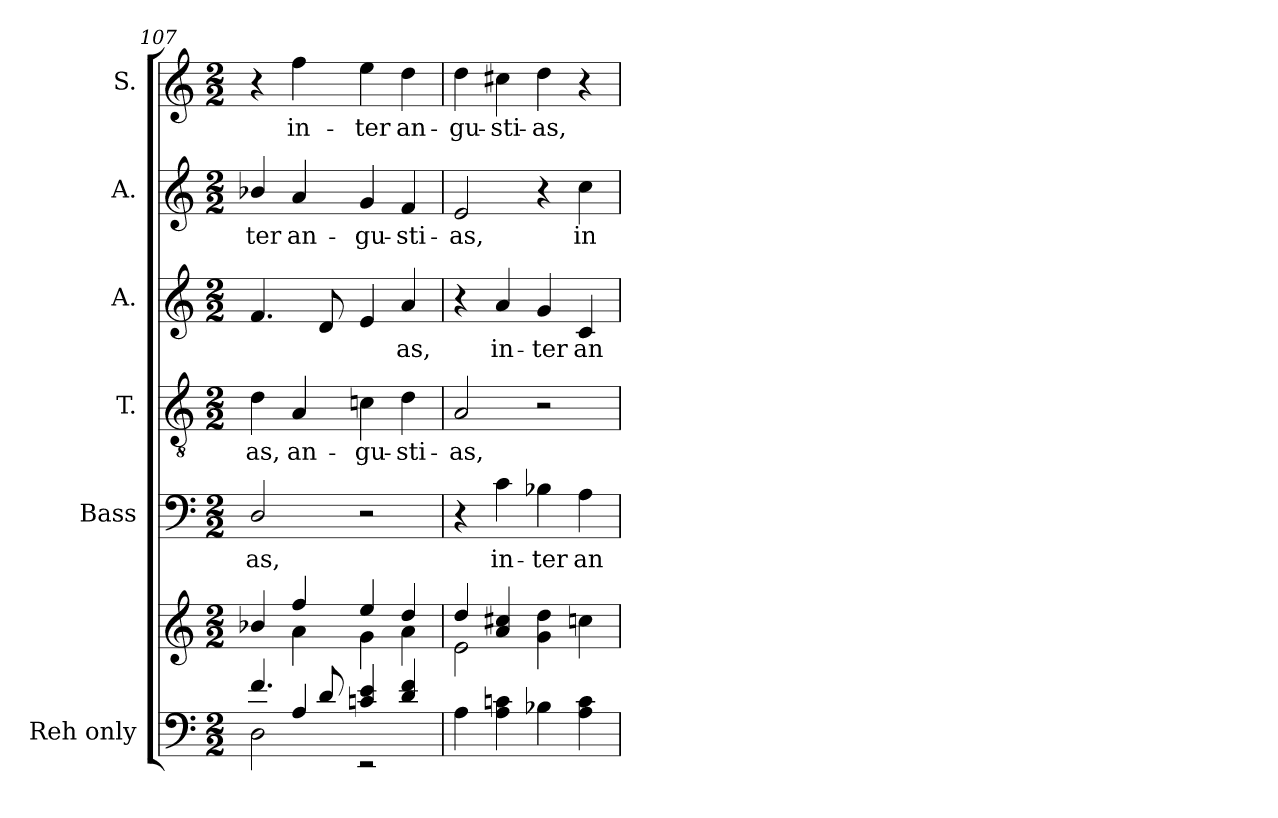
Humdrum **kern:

**kern	**kern	**kern	**text	**kern	**text	**kern	**text	**kern	**text	**kern	**text
*part6	*part6	*part5	*part5	*part4	*part4	*part3	*part3	*part2	*part2	*part1	*part1
*staff7	*staff6	*staff5	*staff5	*staff4	*staff4	*staff3	*staff3	*staff2	*staff2	*staff1	*staff1
*I"Reh only	*	*I"Bass	*	*I"T.	*	*I"A.	*	*I"A.	*	*I"S.	*
*	*	*I'B.	*	*	*	*	*	*	*	*	*
!!LO:PB:g=z
*clefF4	*clefG2	*clefF4	*	*clefGv2	*	*clefG2	*	*clefG2	*	*clefG2	*
*	*	*	*	*	*	*ITrd7c12	*	*ITrd7c12	*	*	*
*k[]	*k[]	*k[]	*	*k[]	*	*k[]	*	*k[]	*	*k[]	*
*C:	*C:	*C:	*	*C:	*	*C:	*	*C:	*	*C:	*
*M2/2	*M2/2	*M2/2	*	*M2/2	*	*M2/2	*	*M2/2	*	*M2/2	*
=107	=107	=107	=107	=107	=107	=107	=107	=107	=107	=107	=107
*^	*^	*	*	*	*	*	*	*	*	*	*
*	*^	*	*	*	*	*	*	*	*	*	*	*	*
!	!	!	!	!	!	!LO:LY:b	!	!LO:LY:b	!	!	!	!LO:LY:b	!	!
4.f/	2D\	4ryy	4ryy	4b-X/	2D/	-as,	4d\	-as,	4.F/	.	4B-X/	-ter	4r	.
!	!	!	!	!	!	!	!	!LO:LY:b	!	!	!	!LO:LY:b	!	!LO:LY:b
.	.	4A/	4ff/	4a\	.	.	4A/	an-	.	.	4A/	an-	4ff\	in-
8d/	.	.	.	.	.	.	.	.	8D/	.	.	.	.	.
!	!	!	!	!	!	!	!	!LO:LY:b	!	!	!	!LO:LY:b	!	!LO:LY:b
4cn/ 4e/	2rEE	2ryy	4ee/	4g\	2r	.	4cn\	-gu-	4E/	.	4G/	-gu-	4ee\	-ter
!	!	!	!	!	!	!	!	!LO:LY:b	!	!LO:LY:b	!	!LO:LY:b	!	!LO:LY:b
4d/ 4f/	.	.	4dd/	4a\	.	.	4d\	-sti-	4A/	-as,	4F/	-sti-	4dd\	an-
*v	*v	*v	*	*	*	*	*	*	*	*	*	*	*	*
=108	=108	=108	=108	=108	=108	=108	=108	=108	=108	=108	=108	=108
!	!	!	!	!	!	!LO:LY:b	!	!	!	!LO:LY:b	!	!LO:LY:b
4A\	4dd/	2e\	4r	.	2A/	-as,	4r	.	2E/	-as,	4dd\	-gu-
!	!	!	!	!LO:LY:b	!	!	!	!LO:LY:b	!	!	!	!LO:LY:b
4A\ 4cn\	4a/ 4cc#X/	.	4c\	in-	.	.	4A/	in-	.	.	4cc#X\	-sti-
!	!	!	!	!LO:LY:b	!	!	!	!LO:LY:b	!	!	!	!LO:LY:b
4B-X\	4g\ 4dd\	2ryy	4B-X\	-ter	2r	.	4G/	-ter	4r	.	4dd\	-as,
!	!	!	!	!LO:LY:b	!	!	!	!LO:LY:b	!	!LO:LY:b	!	!
4A\ 4c\	4ccn\	.	4A\	an-	.	.	4C/	an-	4c\	in-	4r	.
*	*v	*v	*	*	*	*	*	*	*	*	*	*
=	=	=	=	=	=	=	=	=	=	=	=
*-	*-	*-	*-	*-	*-	*-	*-	*-	*-	*-	*-
